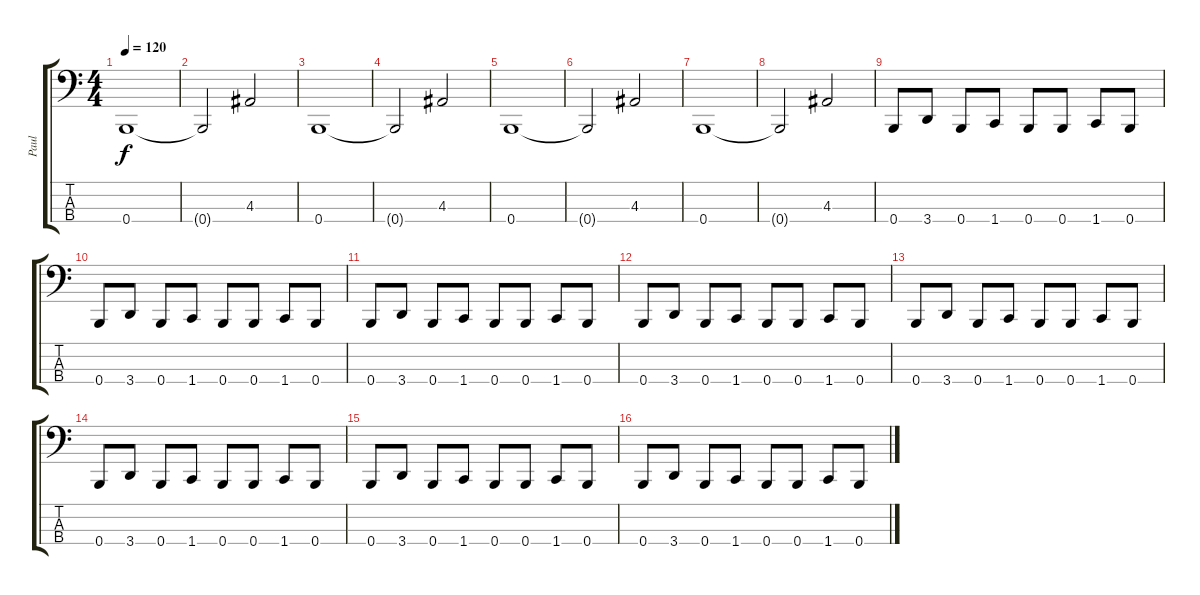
\track ("Paul" "Paul") {instrument electricbasspick}
\staff {score tabs}
\tuning (E2 B1 Gb1 B0) {hide}
\ts (4 4)
\tempo 120
\clef f4
\ks c
0.4.1{dy f} |
0.4{t}.2 4.3.2 |
0.4.1 |
0.4{t}.2 4.3.2 |
0.4.1 |
0.4{t}.2 4.3.2 |
0.4.1 |
0.4{t}.2 4.3.2 |
0.4.8 3.4.8 0.4.8 1.4.8 0.4.8 0.4.8 1.4.8 0.4.8 |
0.4.8 3.4.8 0.4.8 1.4.8 0.4.8 0.4.8 1.4.8 0.4.8 |
0.4.8 3.4.8 0.4.8 1.4.8 0.4.8 0.4.8 1.4.8 0.4.8 |
0.4.8 3.4.8 0.4.8 1.4.8 0.4.8 0.4.8 1.4.8 0.4.8 |
0.4.8 3.4.8 0.4.8 1.4.8 0.4.8 0.4.8 1.4.8 0.4.8 |
0.4.8 3.4.8 0.4.8 1.4.8 0.4.8 0.4.8 1.4.8 0.4.8 |
0.4.8 3.4.8 0.4.8 1.4.8 0.4.8 0.4.8 1.4.8 0.4.8 |
0.4.8 3.4.8 0.4.8 1.4.8 0.4.8 0.4.8 1.4.8 0.4.8
